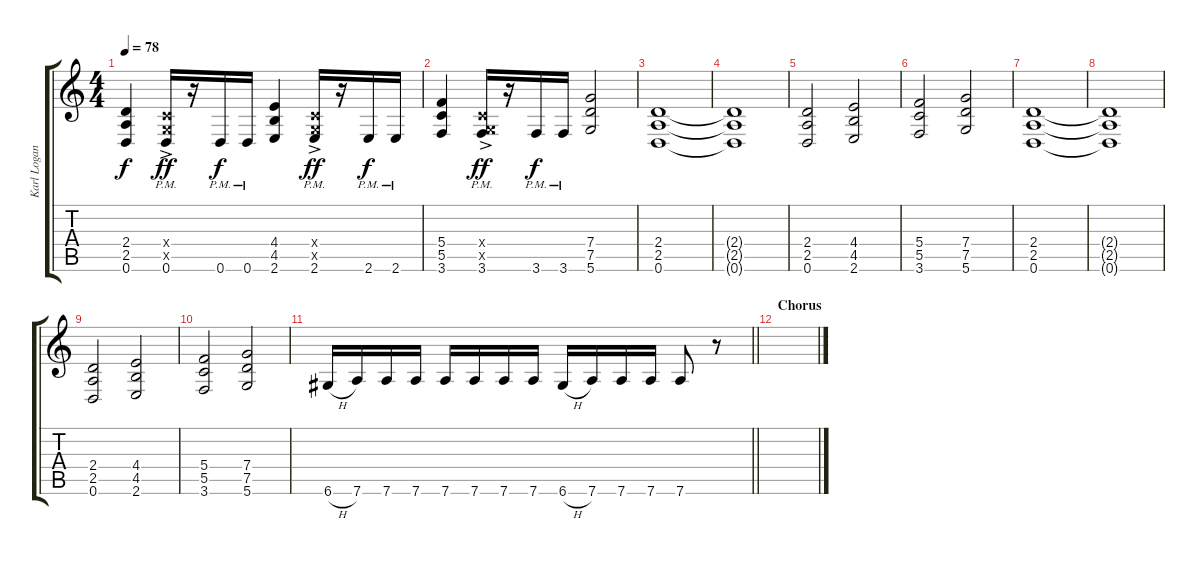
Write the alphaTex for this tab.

\track ("Karl Logan" "Karl Logan") {instrument distortionguitar}
\staff {score tabs}
\tuning (D4 A3 F3 C3 G2 D2) {hide}
\ts (4 4)
\tempo 78
\clef g2
\ks c
(2.4 2.5 0.6).4{dy f} (0.4{ac x} 0.5{ac x} 0.6{ac pm}).16{dy ff} r.16 0.6{pm}.16{dy f} 0.6{pm}.16 (4.4 4.5 2.6).4 (0.4{ac x} 0.5{ac x} 2.6{ac pm}).16{dy ff} r.16 2.6{pm}.16{dy f} 2.6{pm}.16 |
(5.4 5.5 3.6).4 (0.4{ac x} 0.5{ac x} 3.6{ac pm}).16{dy ff} r.16 3.6{pm}.16{dy f} 3.6{pm}.16 (7.4 7.5 5.6).2 |
(2.4 2.5 0.6).1 |
(2.4{t} 2.5{t} 0.6{t}).1 |
(2.4 2.5 0.6).2 (4.4 4.5 2.6).2 |
(5.4 5.5 3.6).2 (7.4 7.5 5.6).2 |
(2.4 2.5 0.6).1 |
(2.4{t} 2.5{t} 0.6{t}).1 |
(2.4 2.5 0.6).2 (4.4 4.5 2.6).2 |
(5.4 5.5 3.6).2 (7.4 7.5 5.6).2 |
\barLineRight lightlight
6.6{h}.16 7.6.16 7.6.16 7.6.16 7.6.16 7.6.16 7.6.16 7.6.16 6.6{h}.16 7.6.16 7.6.16 7.6.16 7.6.8 r.8 |
\section ("" "Chorus")
